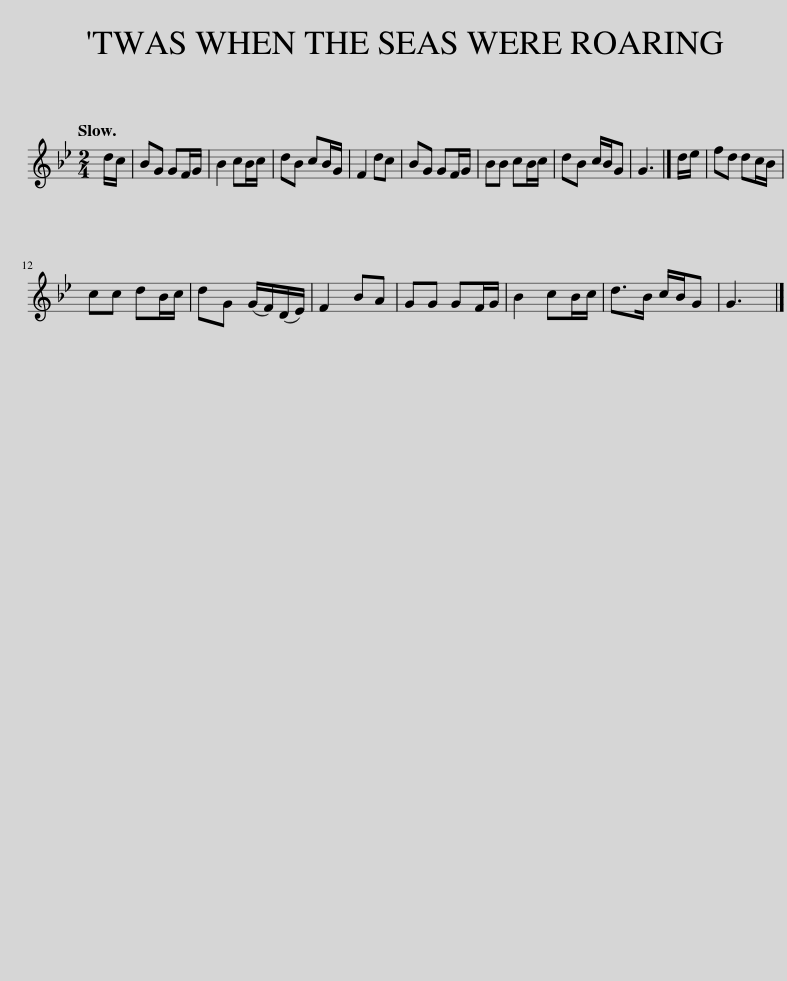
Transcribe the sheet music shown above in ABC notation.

X:1
L:1/8
Q:1/4=120
M:2/4
I:linebreak $
K:Gmin
V:1 treble
V:1
 d/c/ | BG GF/G/ | B2 cB/c/ | dB cB/G/ | F2 dc | %5
 BG GF/G/ | BB cB/c/ | dB c/B/G | G3 |] d/e/ | %10
 fd dc/B/ |$ cc dB/c/ | dG (G/F/)(D/E/) | F2 BA | GG GF/G/ | %15
 B2 cB/c/ | d>B c/B/G | G3 |] %18
